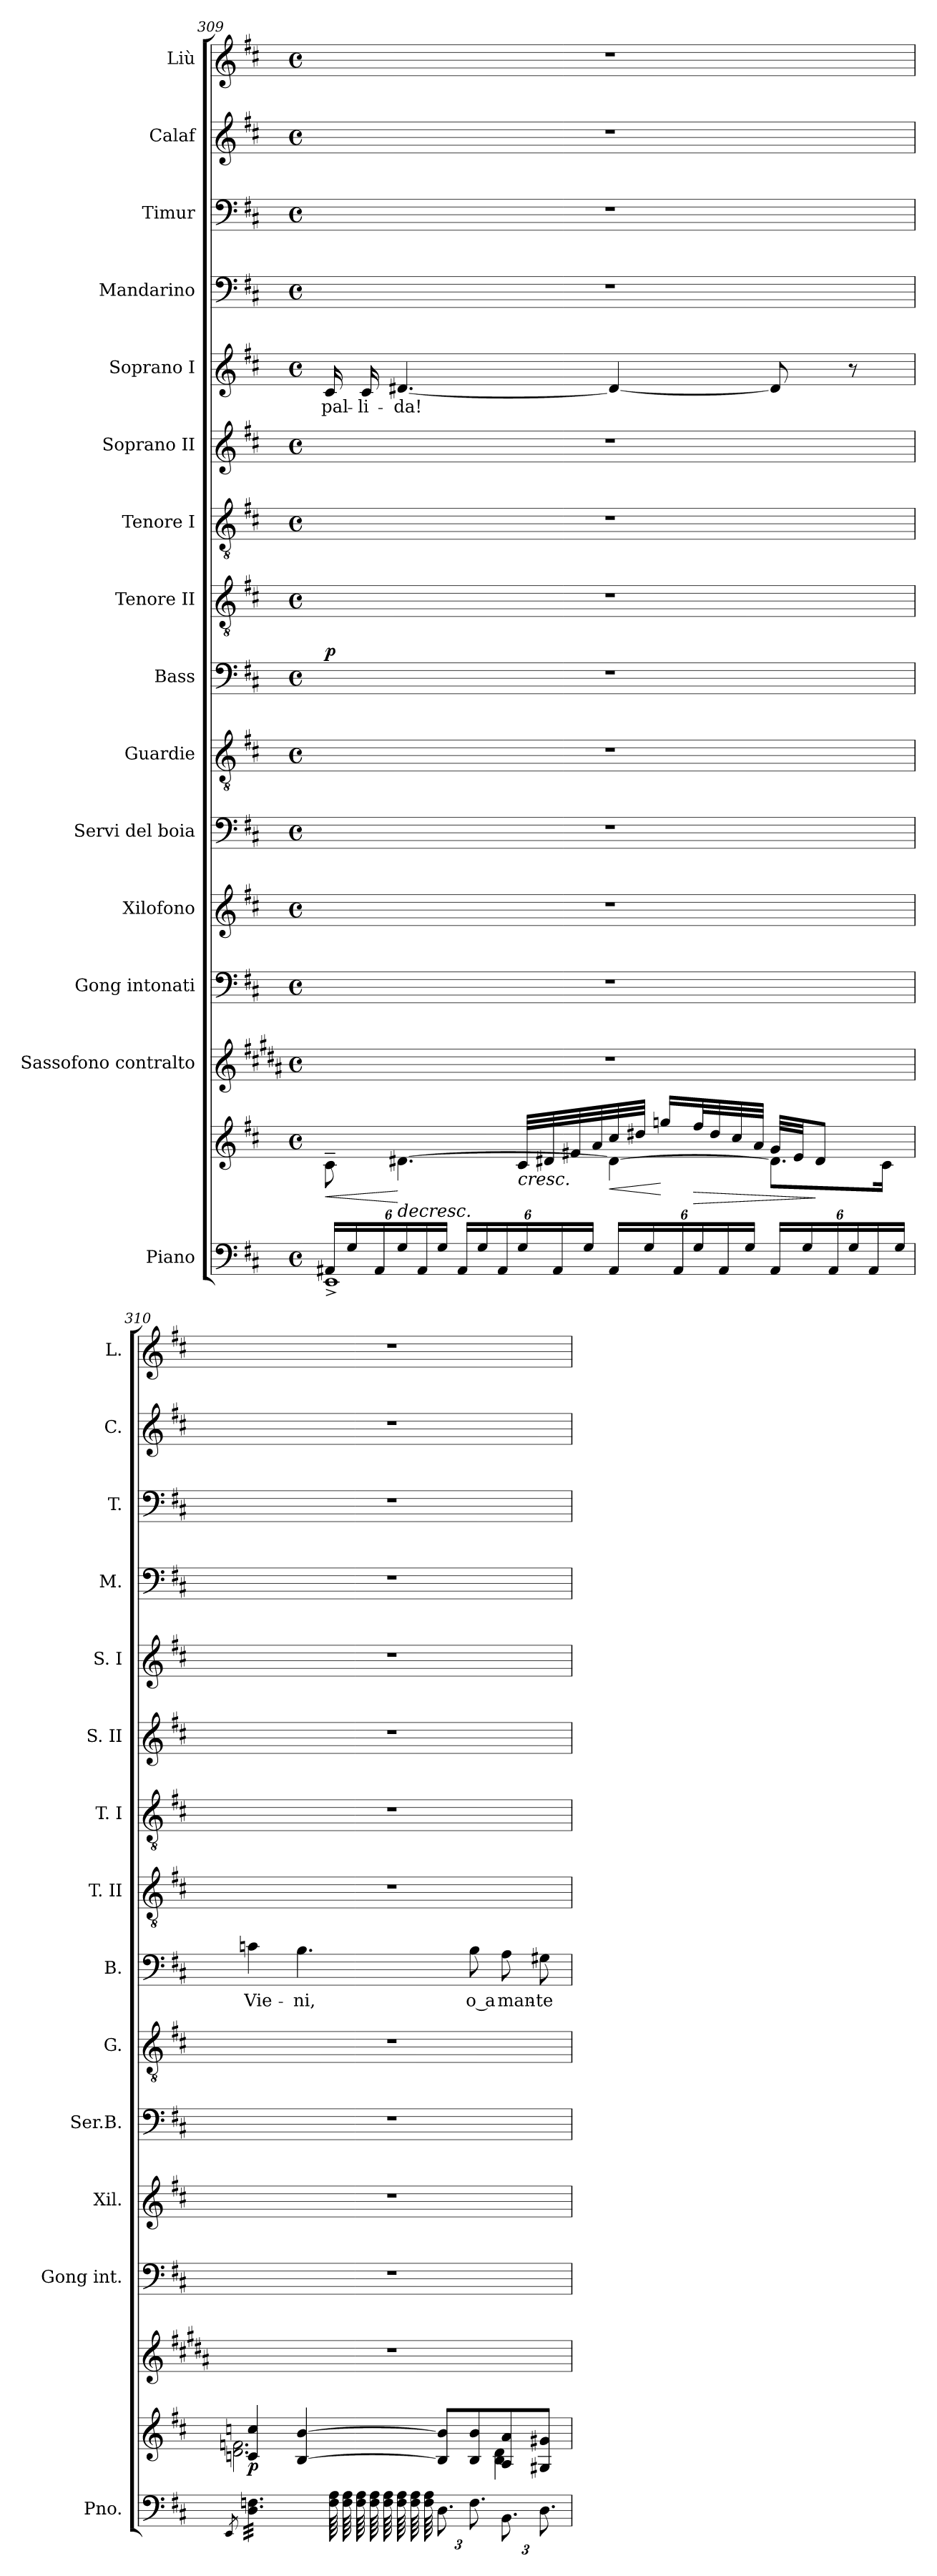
**kern	**kern	**dynam	**kern	**kern	**kern	**kern	**kern	**kern	**text	**dynam	**kern	**kern	**kern	**kern	**text	**kern	**kern	**kern	**kern
*part15	*part15	*part15	*part14	*part13	*part12	*part11	*part10	*part9	*part9	*part9	*part8	*part7	*part6	*part5	*part5	*part4	*part3	*part2	*part1
*staff16	*staff15	*staff15/16	*staff14	*staff13	*staff12	*staff11	*staff10	*staff9	*staff9	*staff9	*staff8	*staff7	*staff6	*staff5	*staff5	*staff4	*staff3	*staff2	*staff1
*I"Piano	*	*	*I"Sassofono contralto	*I"Gong intonati	*I"Xilofono	*I"Servi del boia	*I"Guardie	*I"Bass	*	*	*I"Tenore II	*I"Tenore I	*I"Soprano II	*I"Soprano I	*	*I"Mandarino	*I"Timur	*I"Calaf	*I"Liù
*I'Pno.	*	*	*	*I'Gong int.	*I'Xil.	*I'Ser.B.	*I'G.	*I'B.	*	*	*I'T. II	*I'T. I	*I'S. II	*I'S. I	*	*I'M.	*I'T.	*I'C.	*I'L.
!!LO:LB:g=z
*clefF4	*clefG2	*	*clefG2	*clefF4	*clefG2	*clefF4	*clefGv2	*clefF4	*	*	*clefGv2	*clefGv2	*clefG2	*clefG2	*	*clefF4	*clefF4	*clefG2	*clefG2
*	*	*	*ITrd5c9	*	*ITrd-7c-12	*	*	*	*	*	*	*	*	*	*	*	*	*	*
*k[f#c#]	*k[f#c#]	*	*k[f#c#]	*k[f#c#]	*k[f#c#]	*k[f#c#]	*k[f#c#]	*k[f#c#]	*	*	*k[f#c#]	*k[f#c#]	*k[f#c#]	*k[f#c#]	*	*k[f#c#]	*k[f#c#]	*k[f#c#]	*k[f#c#]
*M4/4	*M4/4	*	*M4/4	*M4/4	*M4/4	*M4/4	*M4/4	*M4/4	*	*	*M4/4	*M4/4	*M4/4	*M4/4	*	*M4/4	*M4/4	*M4/4	*M4/4
*met(c)	*met(c)	*	*met(c)	*met(c)	*met(c)	*met(c)	*met(c)	*met(c)	*	*	*met(c)	*met(c)	*met(c)	*met(c)	*	*met(c)	*met(c)	*met(c)	*met(c)
*Xbrackettup	*	*	*	*	*	*	*	*	*	*	*	*	*	*	*	*	*	*	*
=309	=309	=309	=309	=309	=309	=309	=309	=309	=309	=309	=309	=309	=309	=309	=309	=309	=309	=309	=309
*^	*	*	*	*	*	*	*	*	*	*	*	*	*	*	*	*	*	*	*
!	!	!	!LO:HP:b	!	!	!	!	!	!	!	!LO:DY:a	!	!	!	!	!LO:LY:b	!	!	!	!
*	*	*^	*	*	*	*	*	*	*	*	*	*	*	*	*	*	*	*	*	*
24AA#X/LL	1EE^	8c#~\	4.ryy	<	1r	1r	1r	1r	1r	1r	.	p	1r	1r	1r	16c#/	pal-	1r	1r	1r	1r
24G/	.	.	.	.	.	.	.	.	.	.	.	.	.	.	.	.	.	.	.	.	.
!	!	!	!	!	!	!	!	!	!	!	!	!	!	!	!	!	!LO:LY:b	!	!	!	!
.	.	.	.	.	.	.	.	.	.	.	.	.	.	.	.	16c#/	-li-	.	.	.	.
24AA#/	.	.	.	.	.	.	.	.	.	.	.	.	.	.	.	.	.	.	.	.	.
!	!	!	!	!LO:HP:n=1:b	!	!	!	!	!	!	!	!	!	!	!	!	!LO:LY:b	!	!	!	!
24G/	.	[4.d#X\	.	[ >	.	.	.	.	.	.	.	.	.	.	.	[4.d#X/	-da!	.	.	.	.
24AA#/	.	.	.	.	.	.	.	.	.	.	.	.	.	.	.	.	.	.	.	.	.
24G/JJ	.	.	.	.	.	.	.	.	.	.	.	.	.	.	.	.	.	.	.	.	.
24AA#/LL	.	.	.	.	.	.	.	.	.	.	.	.	.	.	.	.	.	.	.	.	.
24G/	.	.	.	.	.	.	.	.	.	.	.	.	.	.	.	.	.	.	.	.	.
24AA#/	.	.	.	.	.	.	.	.	.	.	.	.	.	.	.	.	.	.	.	.	.
!	!	!	!	!LO:HP:b	!	!	!	!	!	!	!	!	!	!	!	!	!	!	!	!	!
24G/	.	.	32c#/LLL	<	.	.	.	.	.	.	.	.	.	.	.	.	.	.	.	.	.
.	.	.	32d#X/	.	.	.	.	.	.	.	.	.	.	.	.	.	.	.	.	.	.
24AA#/	.	.	.	.	.	.	.	.	.	.	.	.	.	.	.	.	.	.	.	.	.
.	.	.	32f#X/	.	.	.	.	.	.	.	.	.	.	.	.	.	.	.	.	.	.
24G/JJ	.	.	.	.	.	.	.	.	.	.	.	.	.	.	.	.	.	.	.	.	.
.	.	.	32a/	.	.	.	.	.	.	.	.	.	.	.	.	.	.	.	.	.	.
!	!	!	!	!LO:HP:n=1:b	!	!	!	!	!	!	!	!	!	!	!	!	!	!	!	!	!
24AA#/LL	.	4d#\_	32cc#/	] <	.	.	.	.	.	.	.	.	.	.	.	4d#/_	.	.	.	.	.
.	.	.	32dd#X/JJJ	.	.	.	.	.	.	.	.	.	.	.	.	.	.	.	.	.	.
24G/	.	.	.	.	.	.	.	.	.	.	.	.	.	.	.	.	.	.	.	.	.
.	.	.	16ggn/LL	[	.	.	.	.	.	.	.	.	.	.	.	.	.	.	.	.	.
24AA#/	.	.	.	.	.	.	.	.	.	.	.	.	.	.	.	.	.	.	.	.	.
!	!	!	!	!LO:HP:b	!	!	!	!	!	!	!	!	!	!	!	!	!	!	!	!	!
24G/	.	.	32ff#/L	>	.	.	.	.	.	.	.	.	.	.	.	.	.	.	.	.	.
.	.	.	32dd#/	.	.	.	.	.	.	.	.	.	.	.	.	.	.	.	.	.	.
24AA#/	.	.	.	.	.	.	.	.	.	.	.	.	.	.	.	.	.	.	.	.	.
.	.	.	32cc#/	.	.	.	.	.	.	.	.	.	.	.	.	.	.	.	.	.	.
24G/JJ	.	.	.	.	.	.	.	.	.	.	.	.	.	.	.	.	.	.	.	.	.
.	.	.	32a/JJJ	.	.	.	.	.	.	.	.	.	.	.	.	.	.	.	.	.	.
24AA#/LL	.	8.d#\L]	32g/LLL	.	.	.	.	.	.	.	.	.	.	.	.	8d#/]	.	.	.	.	.
.	.	.	32e/JJ	.	.	.	.	.	.	.	.	.	.	.	.	.	.	.	.	.	.
24G/	.	.	.	.	.	.	.	.	.	.	.	.	.	.	.	.	.	.	.	.	.
.	.	.	8d#/J	]	.	.	.	.	.	.	.	.	.	.	.	.	.	.	.	.	.
24AA#/	.	.	.	.	.	.	.	.	.	.	.	.	.	.	.	.	.	.	.	.	.
24G/	.	.	.	.	.	.	.	.	.	.	.	.	.	.	.	8r	.	.	.	.	.
24AA#/	.	.	.	.	.	.	.	.	.	.	.	.	.	.	.	.	.	.	.	.	.
.	.	16c#\Jk	16ryy	[	.	.	.	.	.	.	.	.	.	.	.	.	.	.	.	.	.
24G/JJ	.	.	.	.	.	.	.	.	.	.	.	.	.	.	.	.	.	.	.	.	.
*v	*v	*	*	*	*	*	*	*	*	*	*	*	*	*	*	*	*	*	*	*	*
!!LO:PB:g=z
=310	=310	=310	=310	=310	=310	=310	=310	=310	=310	=310	=310	=310	=310	=310	=310	=310	=310	=310	=310	=310
8qEE/	.	.	.	.	.	.	.	.	.	.	.	.	.	.	.	.	.	.	.	.
!	!	!	!LO:DY:b	!	!	!	!	!	!	!LO:LY:b	!	!	!	!	!	!	!	!	!	!
*tremolo	*	*	*	*	*	*	*	*	*	*	*	*	*	*	*	*	*	*	*	*
32D\ 32Fn\LLL	4cn/ 4ccn/	2.d\ 2.fn\	p	1r	1r	1r	1r	1r	4cn\	Vie-	.	1r	1r	1r	1r	.	1r	1r	1r	1r
32D\ 32Fn\	.	.	.	.	.	.	.	.	.	.	.	.	.	.	.	.	.	.	.	.
32D\ 32Fn\	.	.	.	.	.	.	.	.	.	.	.	.	.	.	.	.	.	.	.	.
32D\ 32Fn\	.	.	.	.	.	.	.	.	.	.	.	.	.	.	.	.	.	.	.	.
32D\ 32Fn\	.	.	.	.	.	.	.	.	.	.	.	.	.	.	.	.	.	.	.	.
32D\ 32Fn\	.	.	.	.	.	.	.	.	.	.	.	.	.	.	.	.	.	.	.	.
32D\ 32Fn\	.	.	.	.	.	.	.	.	.	.	.	.	.	.	.	.	.	.	.	.
32D\ 32Fn\	.	.	.	.	.	.	.	.	.	.	.	.	.	.	.	.	.	.	.	.
!	!	!	!	!	!	!	!	!	!	!LO:LY:b	!	!	!	!	!	!	!	!	!	!
32D\ 32Fn\	[4B/ [4b/	.	.	.	.	.	.	.	4.B\	-ni,	.	.	.	.	.	.	.	.	.	.
32D\ 32Fn\	.	.	.	.	.	.	.	.	.	.	.	.	.	.	.	.	.	.	.	.
32D\ 32Fn\	.	.	.	.	.	.	.	.	.	.	.	.	.	.	.	.	.	.	.	.
32D\ 32Fn\JJJ	.	.	.	.	.	.	.	.	.	.	.	.	.	.	.	.	.	.	.	.
64F\ 64A\	.	.	.	.	.	.	.	.	.	.	.	.	.	.	.	.	.	.	.	.
64F\ 64A\	.	.	.	.	.	.	.	.	.	.	.	.	.	.	.	.	.	.	.	.
64F\ 64A\	.	.	.	.	.	.	.	.	.	.	.	.	.	.	.	.	.	.	.	.
64F\ 64A\	.	.	.	.	.	.	.	.	.	.	.	.	.	.	.	.	.	.	.	.
64F\ 64A\	.	.	.	.	.	.	.	.	.	.	.	.	.	.	.	.	.	.	.	.
64F\ 64A\	.	.	.	.	.	.	.	.	.	.	.	.	.	.	.	.	.	.	.	.
64F\ 64A\	.	.	.	.	.	.	.	.	.	.	.	.	.	.	.	.	.	.	.	.
64F\ 64A\	.	.	.	.	.	.	.	.	.	.	.	.	.	.	.	.	.	.	.	.
*Xtremolo	*	*	*	*	*	*	*	*	*	*	*	*	*	*	*	*	*	*	*	*
12.D\	8B/] 8b/]L	.	.	.	.	.	.	.	.	.	.	.	.	.	.	.	.	.	.	.
!	!	!	!	!	!	!	!	!	!	!LO:LY:b	!	!	!	!	!	!	!	!	!	!
12.F\	8B/ 8b/	.	.	.	.	.	.	.	8B\	o a	.	.	.	.	.	.	.	.	.	.
!	!	!	!	!	!	!	!	!	!	!LO:LY:b	!	!	!	!	!	!	!	!	!	!
12.BB\	8A/ 8a/	4B\ 4d\	.	.	.	.	.	.	8A\	-man-	.	.	.	.	.	.	.	.	.	.
!	!	!	!	!	!	!	!	!	!	!LO:LY:b	!	!	!	!	!	!	!	!	!	!
12.D\	8G#X/ 8g#X/J	.	.	.	.	.	.	.	8G#X\	-te	.	.	.	.	.	.	.	.	.	.
*	*v	*v	*	*	*	*	*	*	*	*	*	*	*	*	*	*	*	*	*	*
=	=	=	=	=	=	=	=	=	=	=	=	=	=	=	=	=	=	=	=
*-	*-	*-	*-	*-	*-	*-	*-	*-	*-	*-	*-	*-	*-	*-	*-	*-	*-	*-	*-
